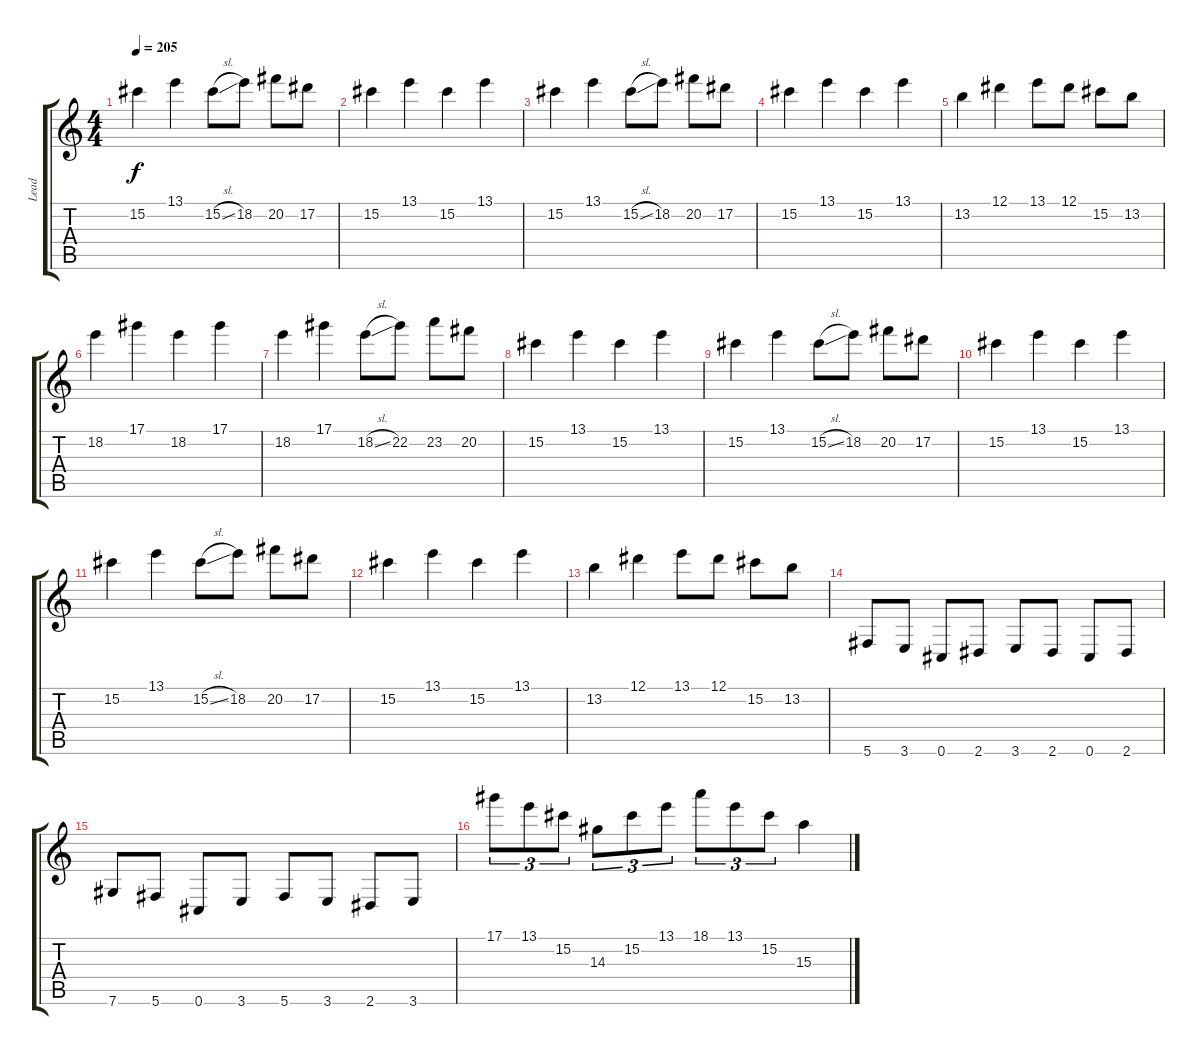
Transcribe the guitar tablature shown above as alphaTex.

\track ("Lead" "Lead") {instrument distortionguitar}
\staff {score tabs}
\tuning (Eb4 Bb3 Gb3 Db3 Ab2 Db2) {hide}
\ts (4 4)
\tempo 205
\clef g2
\ks c
15.2.4{dy f} 13.1.4 15.2{sl}.8 18.2.8 20.2.8 17.2.8 |
15.2.4 13.1.4 15.2.4 13.1.4 |
15.2.4 13.1.4 15.2{sl}.8 18.2.8 20.2.8 17.2.8 |
15.2.4 13.1.4 15.2.4 13.1.4 |
13.2.4 12.1.4 13.1.8 12.1.8 15.2.8 13.2.8 |
18.2.4 17.1.4 18.2.4 17.1.4 |
18.2.4 17.1.4 18.2{sl}.8 22.2.8 23.2.8 20.2.8 |
15.2.4 13.1.4 15.2.4 13.1.4 |
15.2.4 13.1.4 15.2{sl}.8 18.2.8 20.2.8 17.2.8 |
15.2.4 13.1.4 15.2.4 13.1.4 |
15.2.4 13.1.4 15.2{sl}.8 18.2.8 20.2.8 17.2.8 |
15.2.4 13.1.4 15.2.4 13.1.4 |
13.2.4 12.1.4 13.1.8 12.1.8 15.2.8 13.2.8 |
5.6.8 3.6.8 0.6.8 2.6.8 3.6.8 2.6.8 0.6.8 2.6.8 |
7.6.8 5.6.8 0.6.8 3.6.8 5.6.8 3.6.8 2.6.8 3.6.8 |
17.1.8{tu (3 2)} 13.1.8{tu (3 2)} 15.2.8{tu (3 2)} 14.3.8{tu (3 2)} 15.2.8{tu (3 2)} 13.1.8{tu (3 2)} 18.1.8{tu (3 2)} 13.1.8{tu (3 2)} 15.2.8{tu (3 2)} 15.3.4
